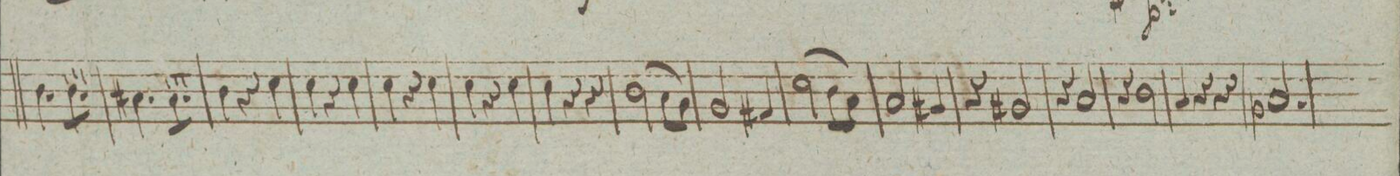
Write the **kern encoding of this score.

**kern	**dynam
*I"Oboe II	*
*clefG2	*
*k[]	*
*M3/4	*
4.b\	.
*tremolo	*
8b\L	.
8b\	.
8b\J	.
*Xtremolo	*
=30	=30
4.a#X\	.
*tremolo	*
8a#\L	.
8a#\	.
8a#\J	.
*Xtremolo	*
=31	=31
4b\	.
4r	.
4cc\	.
=32	=32
4cc\	.
4r	.
4cc\	.
=33	=33
4cc\	.
4r	.
4cc\	.
=34	=34
4cc\	.
4r	.
4cc\	.
=35	=35
4cc\	.
4r	.
4r	.
=36	=36
(2b\	.
8a\L	.
8g\J)	.
=37	=37
2g/	.
4f#X/	.
=38	=38
(2cc\	.
8b\L	.
8a\J)	.
=39	=39
2a/	.
4g#X/	.
=40	=40
4r	.
2g#X/	.
=41	=41
4r	.
2a/	.
=42	=42
4r	.
2b\	.
=43	=43
4a/	.
4r	.
4r	.
=44	=44
2.a/	p
=45	=45
*-	*-
